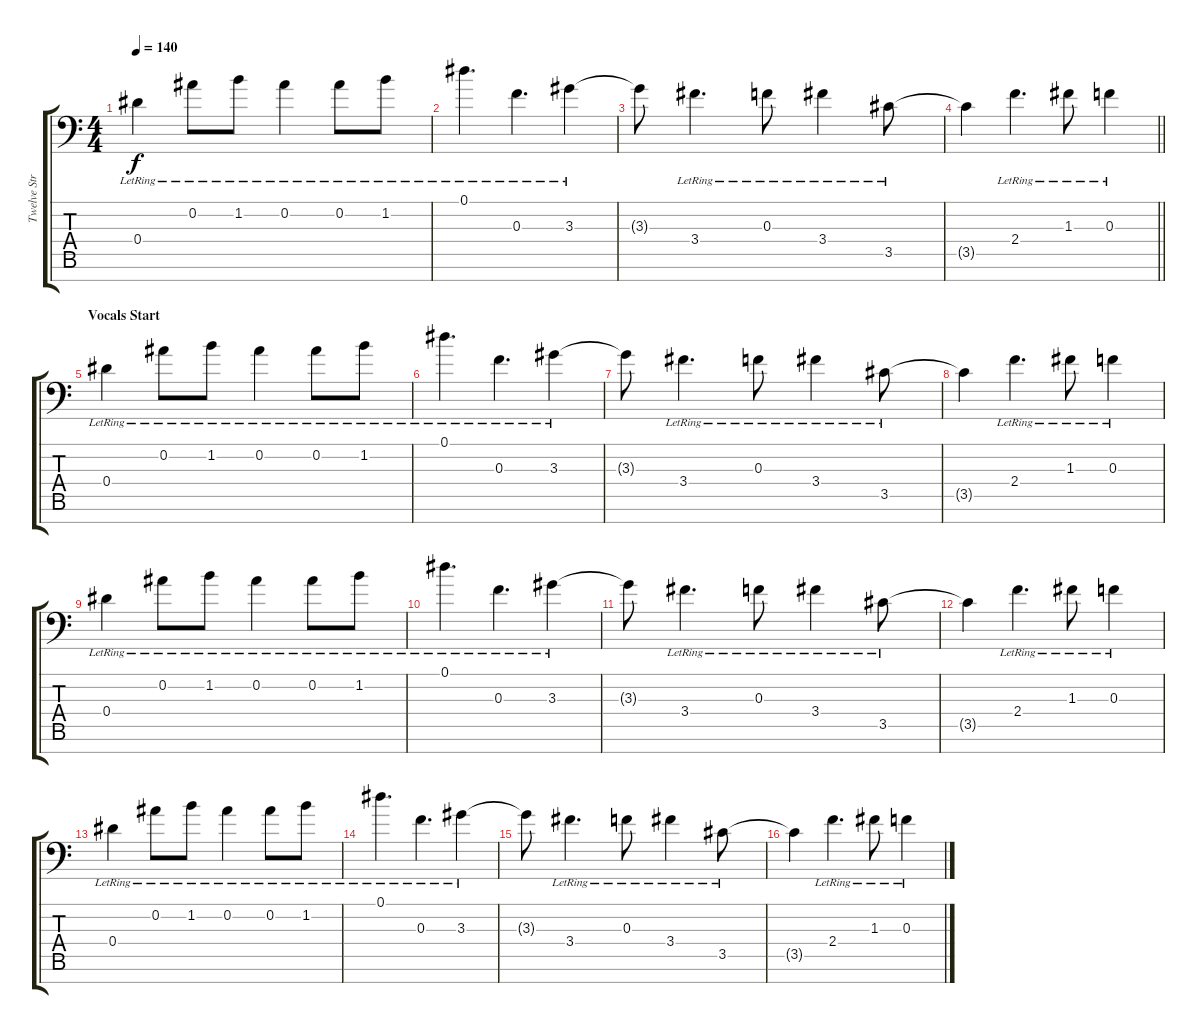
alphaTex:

\track ("Twelve String Acoustic" "Twelve Str") {instrument acousticguitarsteel}
\staff {score tabs}
\tuning (Eb4 Bb3 F3 Eb3 Bb2 F2 Bb1) {hide}
\ts (4 4)
\tempo 140
\clef f4
\ks c
0.4{lr}.4{dy f} 0.2{lr}.8 1.2{lr}.8 0.2{lr}.4 0.2{lr}.8 1.2{lr}.8 |
0.1{lr}.4{d} 0.3{lr}.4{d} 3.3{lr}.4 |
3.3{t}.8 3.4{lr}.4{d} 0.3{lr}.8 3.4{lr}.4 3.5{lr}.8 |
\barLineRight lightlight
3.5{t}.4 2.4{lr}.4{d} 1.3{lr}.8 0.3{lr}.4 |
\section ("" "Vocals Start")
0.4{lr}.4 0.2{lr}.8 1.2{lr}.8 0.2{lr}.4 0.2{lr}.8 1.2{lr}.8 |
0.1{lr}.4{d} 0.3{lr}.4{d} 3.3{lr}.4 |
3.3{t}.8 3.4{lr}.4{d} 0.3{lr}.8 3.4{lr}.4 3.5{lr}.8 |
3.5{t}.4 2.4{lr}.4{d} 1.3{lr}.8 0.3{lr}.4 |
0.4{lr}.4 0.2{lr}.8 1.2{lr}.8 0.2{lr}.4 0.2{lr}.8 1.2{lr}.8 |
0.1{lr}.4{d} 0.3{lr}.4{d} 3.3{lr}.4 |
3.3{t}.8 3.4{lr}.4{d} 0.3{lr}.8 3.4{lr}.4 3.5{lr}.8 |
3.5{t}.4 2.4{lr}.4{d} 1.3{lr}.8 0.3{lr}.4 |
0.4{lr}.4 0.2{lr}.8 1.2{lr}.8 0.2{lr}.4 0.2{lr}.8 1.2{lr}.8 |
0.1{lr}.4{d} 0.3{lr}.4{d} 3.3{lr}.4 |
3.3{t}.8 3.4{lr}.4{d} 0.3{lr}.8 3.4{lr}.4 3.5{lr}.8 |
3.5{t}.4 2.4{lr}.4{d} 1.3{lr}.8 0.3{lr}.4
